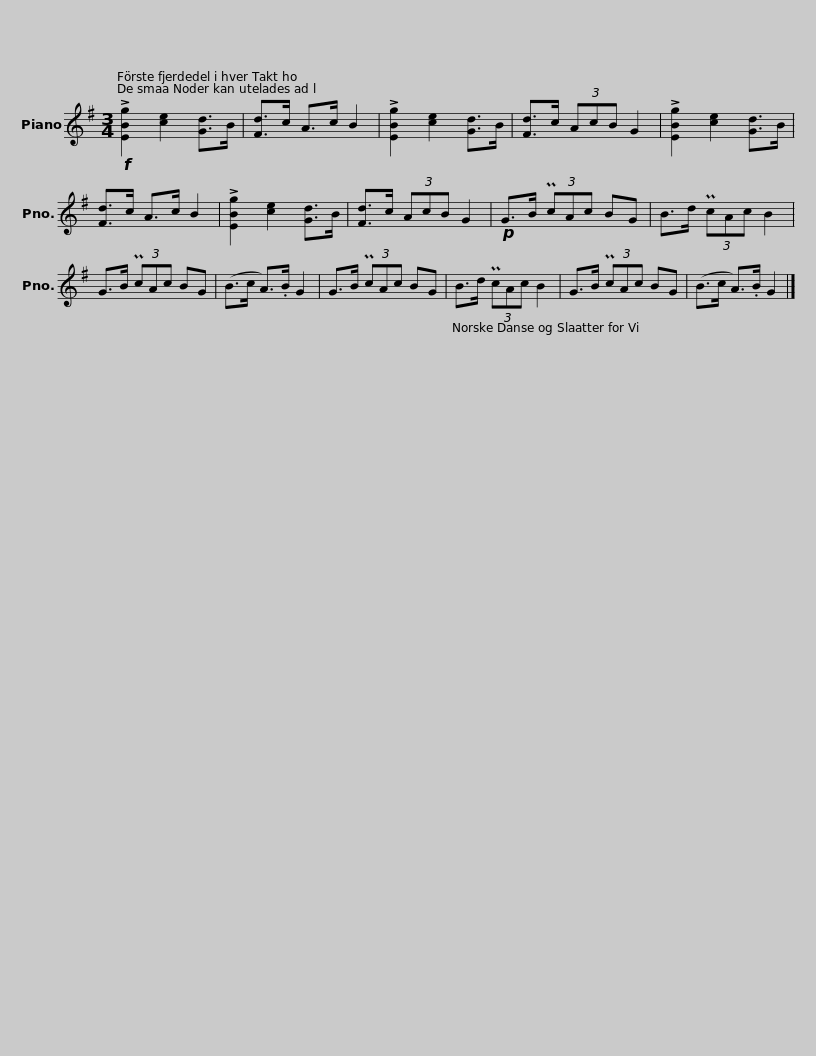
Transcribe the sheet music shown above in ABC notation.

X:1
L:1/8
M:3/4
I:linebreak $
K:G
V:1 treble
V:1
!f! !>![EBg]2 [ce]2 [Gd]>B | [Fd]>c A>c B2 | !>![EBg]2 [ce]2 [Gd]>B | [Fd]>c (3AcB G2 | !>![EBg]2 [ce]2 [Gd]>B | %5
 [Fd]>c A>c B2 | !>![EBg]2 [ce]2 [Gd]>B |$ [Fd]>c (3AcB G2 |!p! G>B (3PcAc BG | B>d (3PcAc B2 | %10
 G>B (3PcAc BG | (B>c A>).B G2 | G>B (3PcAc BG |$ B>d (3PcAc B2 | G>B (3PcAc BG | %15
 (B>c A>).B G2 |] %16
